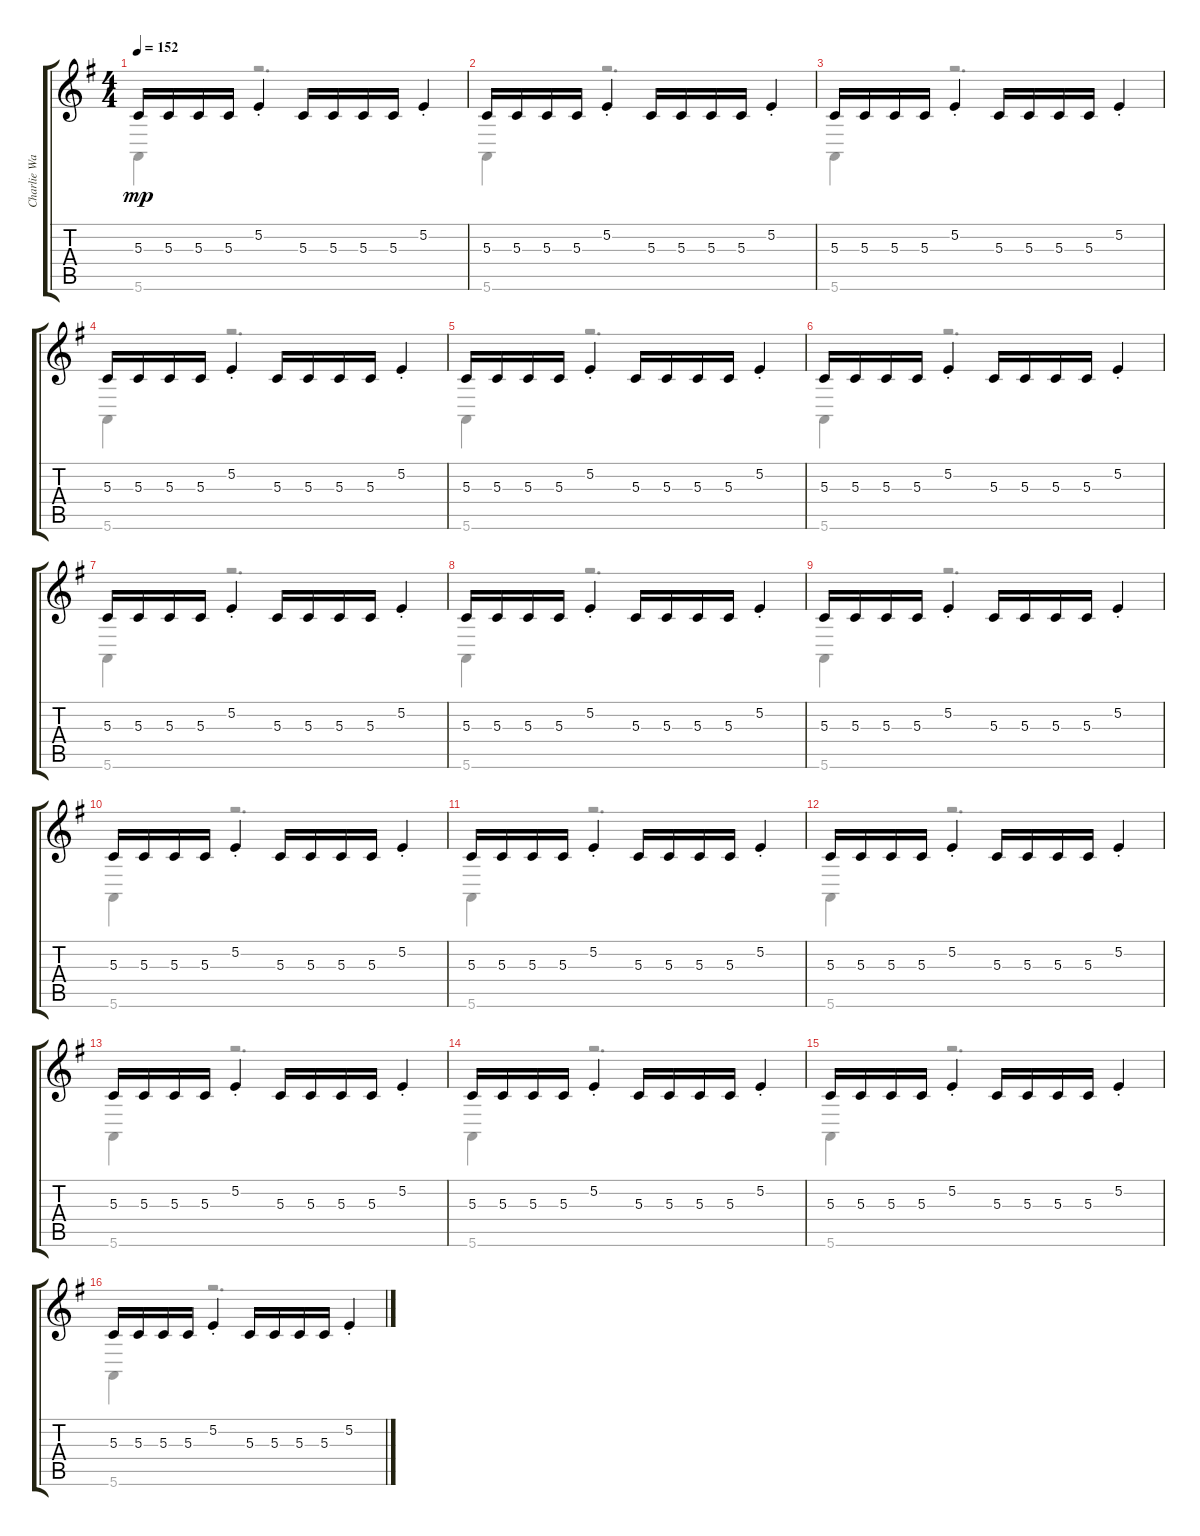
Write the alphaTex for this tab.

\track ("Charlie Watts - Drums & Rocky Dixon - Co" "Charlie Wa") {instrument melodictom}
\staff {score tabs}
\tuning (E4 B3 G3 D3 A2 E2) {hide}
\voice
\ts (4 4)
\tempo 152
\clef g2
\ks g
5.3.16{dy mp} 5.3.16 5.3.16 5.3.16 5.2{st}.4 5.3.16 5.3.16 5.3.16 5.3.16 5.2{st}.4 |
5.3.16 5.3.16 5.3.16 5.3.16 5.2{st}.4 5.3.16 5.3.16 5.3.16 5.3.16 5.2{st}.4 |
5.3.16 5.3.16 5.3.16 5.3.16 5.2{st}.4 5.3.16 5.3.16 5.3.16 5.3.16 5.2{st}.4 |
5.3.16 5.3.16 5.3.16 5.3.16 5.2{st}.4 5.3.16 5.3.16 5.3.16 5.3.16 5.2{st}.4 |
5.3.16 5.3.16 5.3.16 5.3.16 5.2{st}.4 5.3.16 5.3.16 5.3.16 5.3.16 5.2{st}.4 |
5.3.16 5.3.16 5.3.16 5.3.16 5.2{st}.4 5.3.16 5.3.16 5.3.16 5.3.16 5.2{st}.4 |
5.3.16 5.3.16 5.3.16 5.3.16 5.2{st}.4 5.3.16 5.3.16 5.3.16 5.3.16 5.2{st}.4 |
5.3.16 5.3.16 5.3.16 5.3.16 5.2{st}.4 5.3.16 5.3.16 5.3.16 5.3.16 5.2{st}.4 |
5.3.16 5.3.16 5.3.16 5.3.16 5.2{st}.4 5.3.16 5.3.16 5.3.16 5.3.16 5.2{st}.4 |
5.3.16 5.3.16 5.3.16 5.3.16 5.2{st}.4 5.3.16 5.3.16 5.3.16 5.3.16 5.2{st}.4 |
5.3.16 5.3.16 5.3.16 5.3.16 5.2{st}.4 5.3.16 5.3.16 5.3.16 5.3.16 5.2{st}.4 |
5.3.16 5.3.16 5.3.16 5.3.16 5.2{st}.4 5.3.16 5.3.16 5.3.16 5.3.16 5.2{st}.4 |
5.3.16 5.3.16 5.3.16 5.3.16 5.2{st}.4 5.3.16 5.3.16 5.3.16 5.3.16 5.2{st}.4 |
5.3.16 5.3.16 5.3.16 5.3.16 5.2{st}.4 5.3.16 5.3.16 5.3.16 5.3.16 5.2{st}.4 |
5.3.16 5.3.16 5.3.16 5.3.16 5.2{st}.4 5.3.16 5.3.16 5.3.16 5.3.16 5.2{st}.4 |
5.3.16 5.3.16 5.3.16 5.3.16 5.2{st}.4 5.3.16 5.3.16 5.3.16 5.3.16 5.2{st}.4
\voice
\clef g2
\ottava regular
\simile none
\ks g
5.6.4{dy mp} r.2{d} |
5.6.4 r.2{d} |
5.6.4 r.2{d} |
5.6.4 r.2{d} |
5.6.4 r.2{d} |
5.6.4 r.2{d} |
5.6.4 r.2{d} |
5.6.4 r.2{d} |
5.6.4 r.2{d} |
5.6.4 r.2{d} |
5.6.4 r.2{d} |
5.6.4 r.2{d} |
5.6.4 r.2{d} |
5.6.4 r.2{d} |
5.6.4 r.2{d} |
5.6.4 r.2{d}
